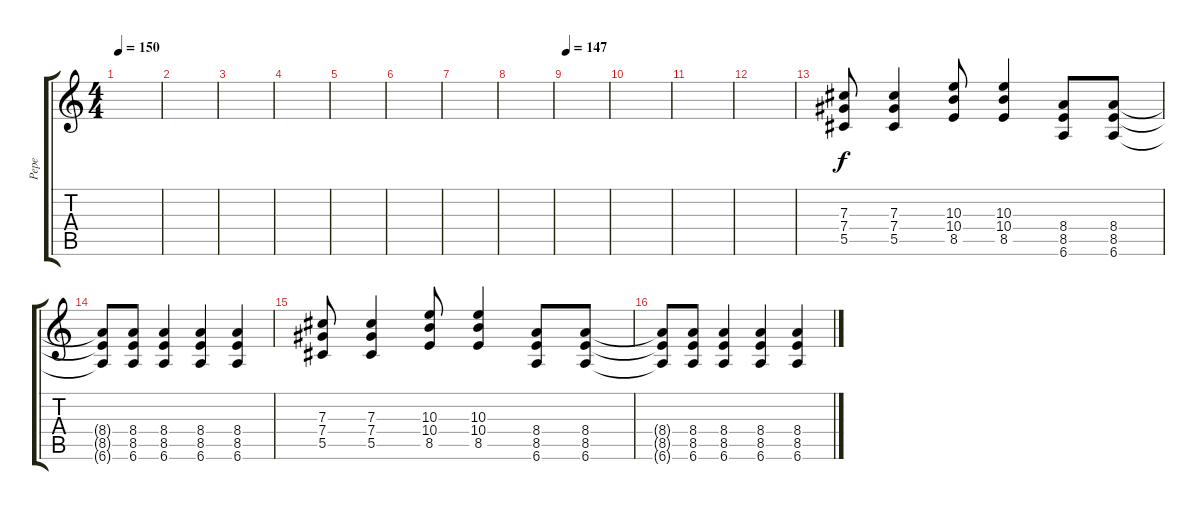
\track ("Pepe" "Pepe") {instrument distortionguitar}
\staff {score tabs}
\tuning (Eb4 Bb3 Gb3 Db3 Ab2 Eb2) {hide}
\ts (4 4)
\tempo 150
\clef g2
\ks c
|
|
|
|
|
|
|
|
\tempo 147
|
|
|
|
(7.3 7.4 5.5).8{volume 9} (7.3 7.4 5.5).4 (10.3 10.4 8.5).8 (10.3 10.4 8.5).4 (8.4 8.5 6.6).8 (8.4 8.5 6.6).8 |
(8.4{t} 8.5{t} 6.6{t}).8 (8.4 8.5 6.6).8 (8.4 8.5 6.6).4 (8.4 8.5 6.6).4 (8.4 8.5 6.6).4 |
(7.3 7.4 5.5).8 (7.3 7.4 5.5).4 (10.3 10.4 8.5).8 (10.3 10.4 8.5).4 (8.4 8.5 6.6).8 (8.4 8.5 6.6).8 |
(8.4{t} 8.5{t} 6.6{t}).8 (8.4 8.5 6.6).8 (8.4 8.5 6.6).4 (8.4 8.5 6.6).4 (8.4 8.5 6.6).4
